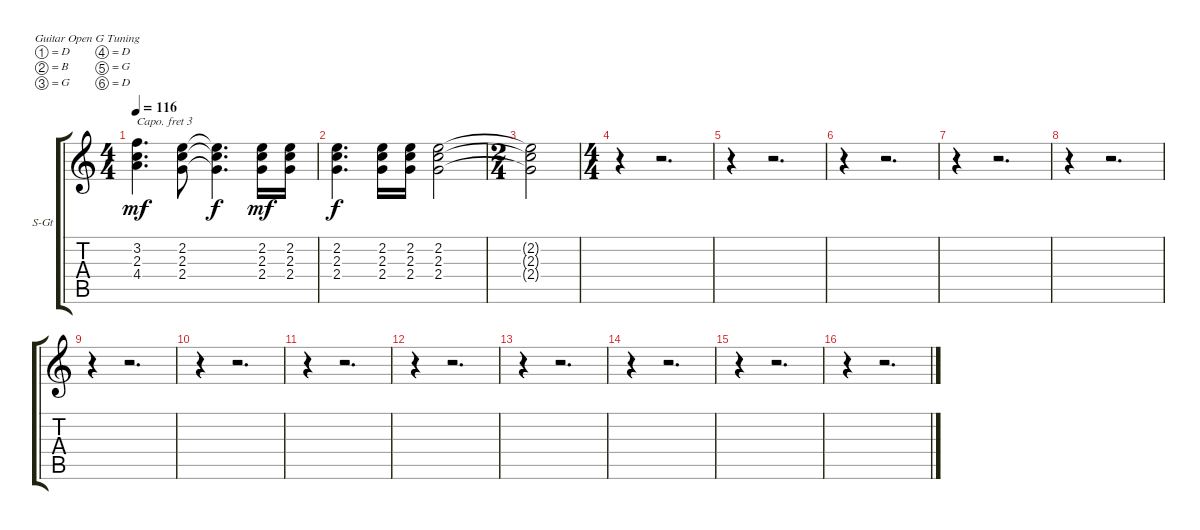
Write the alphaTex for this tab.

\bracketExtendMode groupsimilarinstruments
\firstSystemTrackNameOrientation horizontal
\otherSystemsTrackNameOrientation horizontal
\track ("Guitare dobro" "S-Gt") {instrument acousticguitarsteel}
\staff {score tabs}
\capo 3
\tuning (D4 B3 G3 D3 G2 D2)
\ts (4 4)
\tempo 116
\clef g2
\ks c
(3.2 2.3 4.4).4{d dy mf} (2.2 2.3 2.4).8 (2.2{t} 2.3{t} 2.4{t}).4{d dy f} (2.2 2.3 2.4).16{dy mf} (2.2 2.3 2.4).16 |
(2.2 2.3 2.4).4{d dy f} (2.2 2.3 2.4).16 (2.2 2.3 2.4).16 (2.2 2.3 2.4).2 |
\ts (2 4)
(2.2{t} 2.3{t} 2.4{t}).2 |
\ts (4 4)
r.4 r.2{d} |
r.4 r.2{d} |
r.4 r.2{d} |
r.4 r.2{d} |
r.4 r.2{d} |
r.4 r.2{d} |
r.4 r.2{d} |
r.4 r.2{d} |
r.4 r.2{d} |
r.4 r.2{d} |
r.4 r.2{d} |
r.4 r.2{d} |
r.4 r.2{d}
